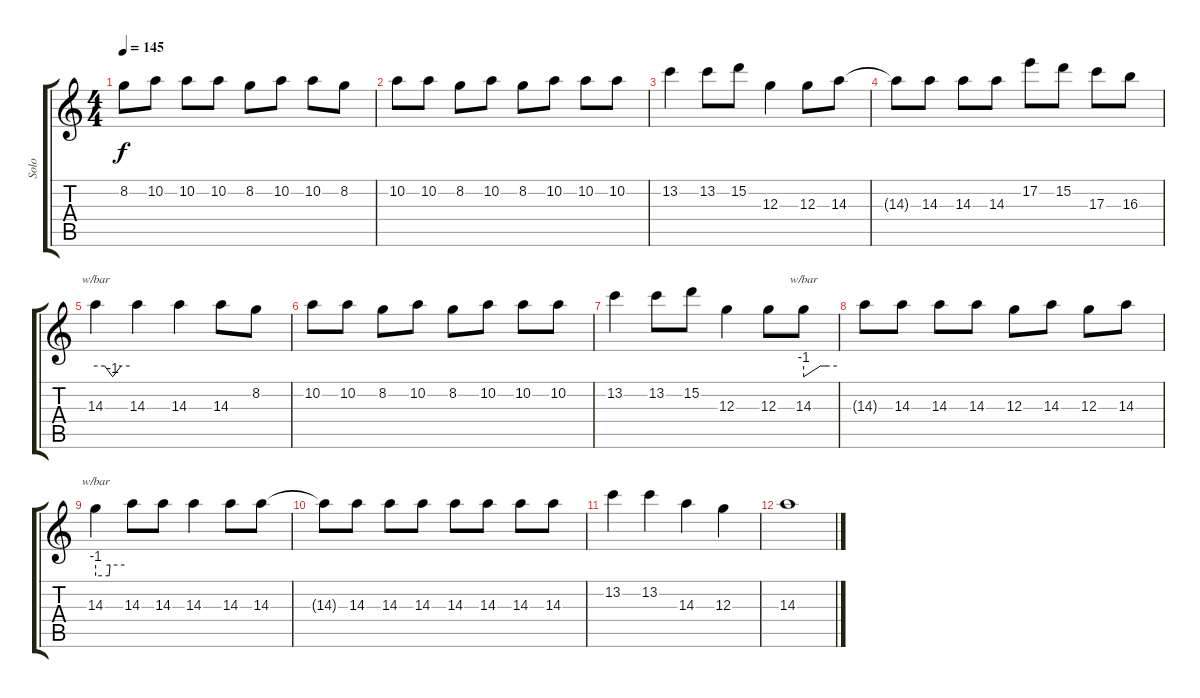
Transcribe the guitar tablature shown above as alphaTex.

\track ("Solo" "Solo") {instrument distortionguitar}
\staff {score tabs}
\tuning (E4 B3 G3 D3 A2 E2) {hide}
\ts (4 4)
\tempo 145
\clef g2
\ks c
8.2.8{dy f} 10.2.8 10.2.8 10.2.8 8.2.8 10.2.8 10.2.8 8.2.8 |
10.2.8 10.2.8 8.2.8 10.2.8 8.2.8 10.2.8 10.2.8 10.2.8 |
13.2.4 13.2.8 15.2.8 12.3.4 12.3.8 14.3.8 |
14.3{t}.8 14.3.8 14.3.8 14.3.8 17.2.8 15.2.8 17.3.8 16.3.8 |
14.3.4{tbe (custom default 0 0 16 0 30 -4 45 0 60 0)} 14.3.4 14.3.4 14.3.8 8.2.8 |
10.2.8 10.2.8 8.2.8 10.2.8 8.2.8 10.2.8 10.2.8 10.2.8 |
13.2.4 13.2.8 15.2.8 12.3.4 12.3.8 14.3.8{tbe (custom default 0 -4 30 0 35 0 41 0 60 0)} |
14.3{t}.8 14.3.8 14.3.8 14.3.8 12.3.8 14.3.8 12.3.8 14.3.8 |
14.3.4{tbe (custom default 0 -4 28 -4 30 0 60 0)} 14.3.8 14.3.8 14.3.4 14.3.8 14.3.8 |
14.3{t}.8 14.3.8 14.3.8 14.3.8 14.3.8 14.3.8 14.3.8 14.3.8 |
13.2.4 13.2.4 14.3.4 12.3.4 |
14.3.1
